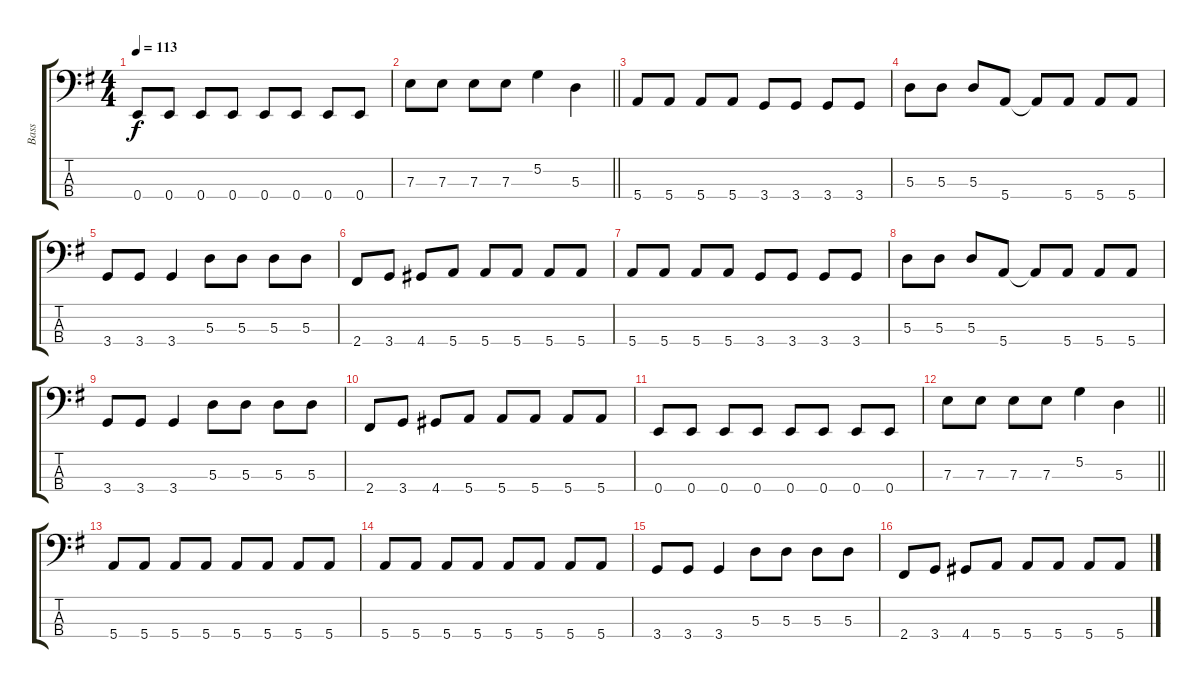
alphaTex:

\track ("Bass" "Bass") {instrument electricbassfinger}
\staff {score tabs}
\tuning (G2 D2 A1 E1) {hide}
\ts (4 4)
\tempo 113
\clef f4
\ks g
0.4.8{dy f} 0.4.8 0.4.8 0.4.8 0.4.8 0.4.8 0.4.8 0.4.8 |
\barLineRight lightlight
7.3.8 7.3.8 7.3.8 7.3.8 5.2.4 5.3.4 |
5.4.8 5.4.8 5.4.8 5.4.8 3.4.8 3.4.8 3.4.8 3.4.8 |
5.3.8 5.3.8 5.3.8 5.4.8 5.4{t}.8 5.4.8 5.4.8 5.4.8 |
3.4.8 3.4.8 3.4.4 5.3.8 5.3.8 5.3.8 5.3.8 |
2.4.8 3.4.8 4.4.8 5.4.8 5.4.8 5.4.8 5.4.8 5.4.8 |
5.4.8 5.4.8 5.4.8 5.4.8 3.4.8 3.4.8 3.4.8 3.4.8 |
5.3.8 5.3.8 5.3.8 5.4.8 5.4{t}.8 5.4.8 5.4.8 5.4.8 |
3.4.8 3.4.8 3.4.4 5.3.8 5.3.8 5.3.8 5.3.8 |
2.4.8 3.4.8 4.4.8 5.4.8 5.4.8 5.4.8 5.4.8 5.4.8 |
0.4.8 0.4.8 0.4.8 0.4.8 0.4.8 0.4.8 0.4.8 0.4.8 |
\barLineRight lightlight
7.3.8 7.3.8 7.3.8 7.3.8 5.2.4 5.3.4 |
5.4.8 5.4.8 5.4.8 5.4.8 5.4.8 5.4.8 5.4.8 5.4.8 |
5.4.8 5.4.8 5.4.8 5.4.8 5.4.8 5.4.8 5.4.8 5.4.8 |
3.4.8 3.4.8 3.4.4 5.3.8 5.3.8 5.3.8 5.3.8 |
2.4.8 3.4.8 4.4.8 5.4.8 5.4.8 5.4.8 5.4.8 5.4.8
